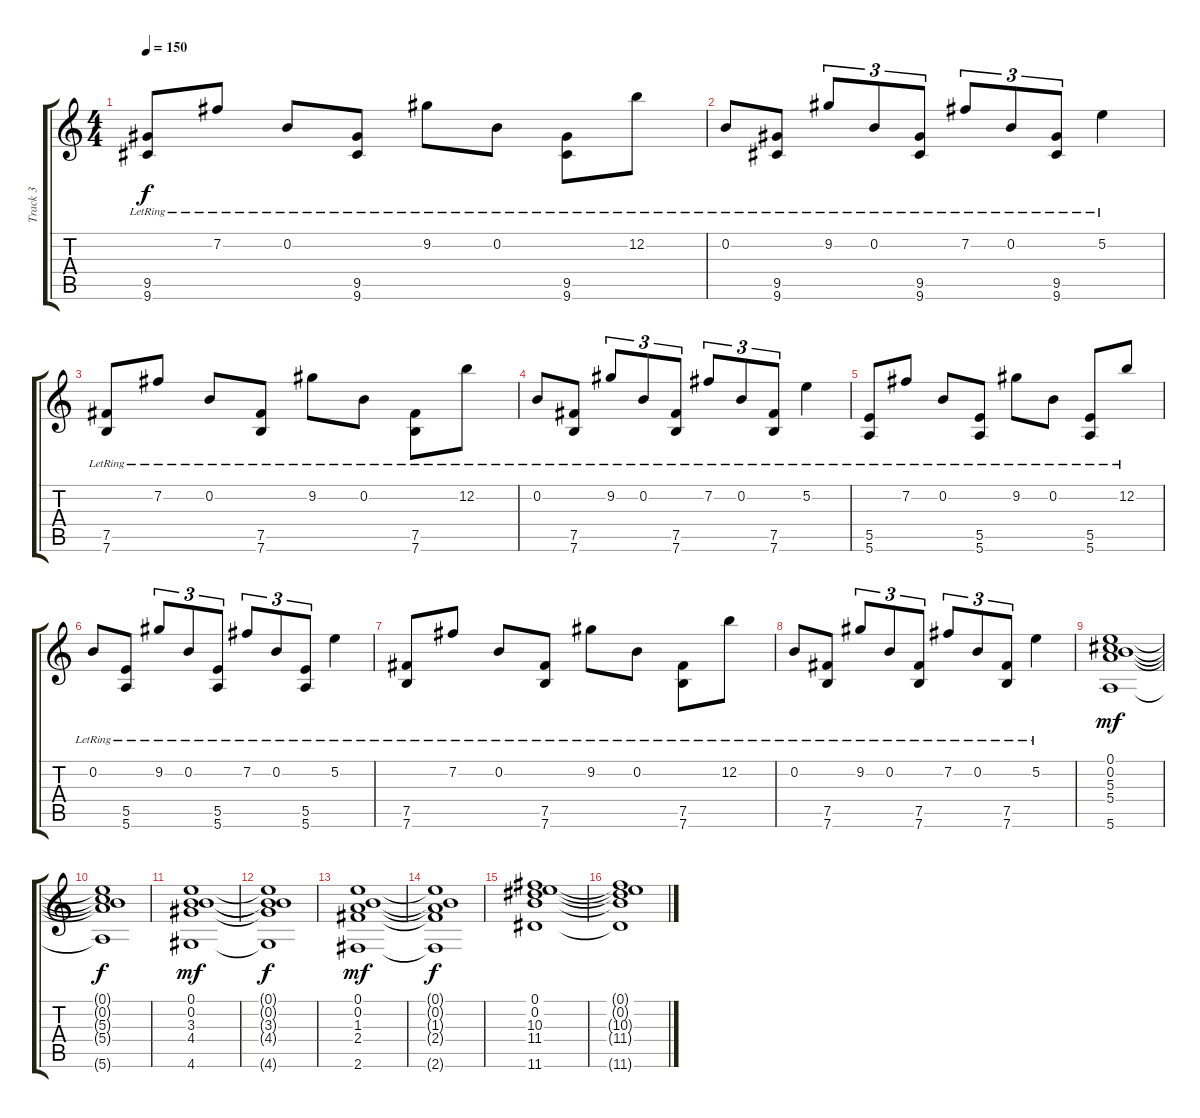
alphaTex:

\track ("Track 3" "Track 3") {instrument electricguitarjazz}
\staff {score tabs}
\tuning (E4 B3 Ab3 E3 B2 E2) {hide}
\ts (4 4)
\tempo 150
\clef g2
\ks c
(9.5{lr} 9.6{lr}).8{dy f} 7.2{lr}.8 0.2{lr}.8 (9.5{lr} 9.6{lr}).8 9.2{lr}.8 0.2{lr}.8 (9.5{lr} 9.6{lr}).8 12.2{lr}.8 |
0.2{lr}.8 (9.5{lr} 9.6{lr}).8 9.2{lr}.8{tu (3 2)} 0.2{lr}.8{tu (3 2)} (9.5{lr} 9.6{lr}).8{tu (3 2)} 7.2{lr}.8{tu (3 2)} 0.2{lr}.8{tu (3 2)} (9.5{lr} 9.6{lr}).8{tu (3 2)} 5.2{lr}.4 |
(7.5{lr} 7.6{lr}).8 7.2{lr}.8 0.2{lr}.8 (7.5{lr} 7.6{lr}).8 9.2{lr}.8 0.2{lr}.8 (7.5{lr} 7.6{lr}).8 12.2{lr}.8 |
0.2{lr}.8 (7.5{lr} 7.6{lr}).8 9.2{lr}.8{tu (3 2)} 0.2{lr}.8{tu (3 2)} (7.5{lr} 7.6{lr}).8{tu (3 2)} 7.2{lr}.8{tu (3 2)} 0.2{lr}.8{tu (3 2)} (7.5{lr} 7.6{lr}).8{tu (3 2)} 5.2{lr}.4 |
(5.5{lr} 5.6{lr}).8 7.2{lr}.8 0.2{lr}.8 (5.5{lr} 5.6{lr}).8 9.2{lr}.8 0.2{lr}.8 (5.5{lr} 5.6{lr}).8 12.2{lr}.8 |
0.2{lr}.8 (5.5{lr} 5.6{lr}).8 9.2{lr}.8{tu (3 2)} 0.2{lr}.8{tu (3 2)} (5.5{lr} 5.6{lr}).8{tu (3 2)} 7.2{lr}.8{tu (3 2)} 0.2{lr}.8{tu (3 2)} (5.5{lr} 5.6{lr}).8{tu (3 2)} 5.2{lr}.4 |
(7.5{lr} 7.6{lr}).8 7.2{lr}.8 0.2{lr}.8 (7.5{lr} 7.6{lr}).8 9.2{lr}.8 0.2{lr}.8 (7.5{lr} 7.6{lr}).8 12.2{lr}.8 |
0.2{lr}.8 (7.5{lr} 7.6{lr}).8 9.2{lr}.8{tu (3 2)} 0.2{lr}.8{tu (3 2)} (7.5{lr} 7.6{lr}).8{tu (3 2)} 7.2{lr}.8{tu (3 2)} 0.2{lr}.8{tu (3 2)} (7.5{lr} 7.6{lr}).8{tu (3 2)} 5.2{lr}.4 |
(0.1 0.2 5.3 5.4 5.6).1{dy mf} |
(0.1{t} 0.2{t} 5.3{t} 5.4{t} 5.6{t}).1{dy f} |
(0.1 0.2 3.3 4.4 4.6).1{dy mf} |
(0.1{t} 0.2{t} 3.3{t} 4.4{t} 4.6{t}).1{dy f} |
(0.1 0.2 1.3 2.4 2.6).1{dy mf} |
(0.1{t} 0.2{t} 1.3{t} 2.4{t} 2.6{t}).1{dy f} |
(0.1 0.2 10.3 11.4 11.6).1 |
(0.1{t} 0.2{t} 10.3{t} 11.4{t} 11.6{t}).1
